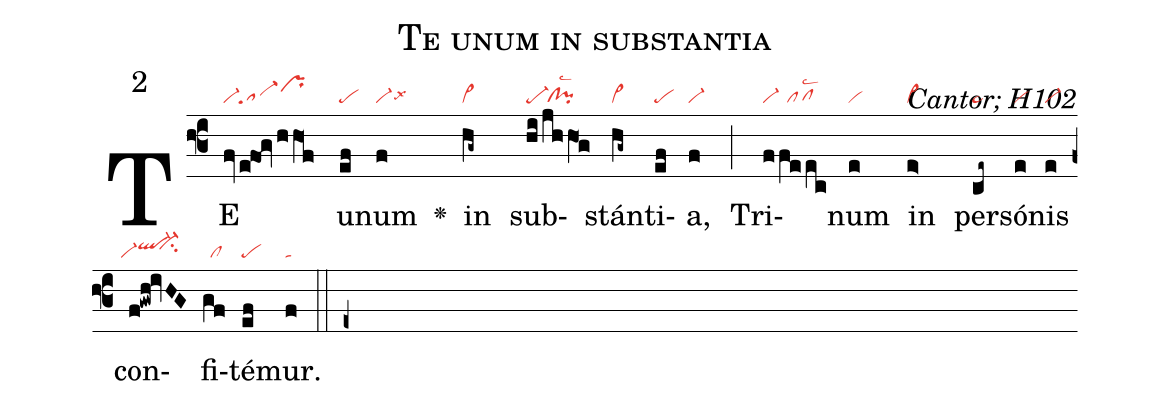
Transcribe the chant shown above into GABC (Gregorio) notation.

name:Te unum in substantia;
mode:2;
commentary:Cantor; H102;
nabc-lines:1;
%%
(f3)TE(fv|vi-|e!foghhO1f|sa-prhj) u(ef|pe)num(f|vi-lsx6) <v>\greheightstar</v>()
in(hg~|cl~) sub(hi|pe-|/jhhO1g|/cl!pilsc2)stán(hg~|cl~)ti(ef|pe)a,(f|vi-) (;)
Tri(f|vi-|fe/ec|//pflsc2)num(e|vi) in(e>|vi>) per(ce~|pe~)só(e|vi)nis(e|vi-)
con(f!gwh!ivHG|``vi-ql-hi```ci-hi)fi(gf|//cl)té(ef|pe)mur.(f|ta) (::e+)
